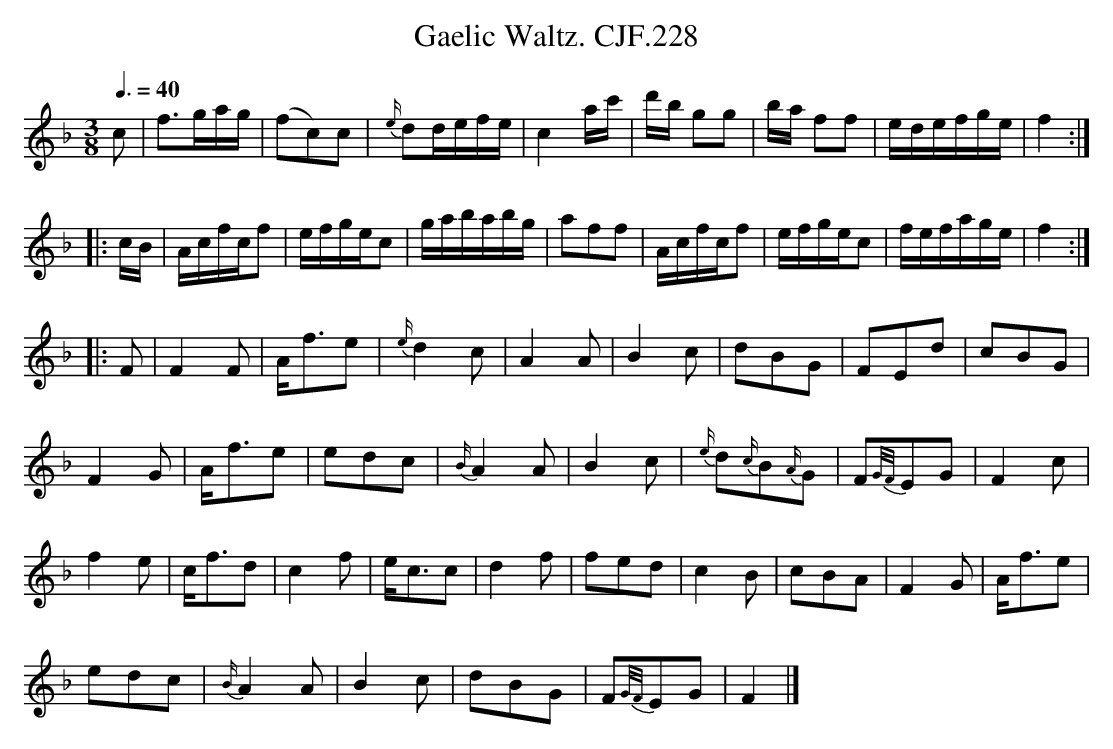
X:1
T:Gaelic Waltz. CJF.228
M:3/8
L:1/16
Q:3/8=40
K:F
c2|f3gag|(f2c2)c2|{e/}d2defe|c4ac'|\
d'b g2g2|ba f2f2|edefge|f4:|
|:cB|Acfcf2|efgec2|gababg|a2f2f2|\
Acfcf2|efgec2|fefage|f4:|
|:F2|F4F2|Af3e2|{e/}d4c2|A4A2|\
B4c2|d2B2G2|F2E2d2|c2B2G2|
F4G2|Af3e2|e2d2c2|{B/}A4A2|B4c2|\
{e/}d2{c/}B2{A/}G2|F2{G/F/}E2G2|F4c2|
f4e2|cf3d2|c4f2|ec3c2|d4f2|f2e2d2|\
c4B2|c2B2A2|F4G2|Af3e2|
e2d2c2|{B/}A4A2|B4c2|\
d2B2G2|F2{G/F/}E2G2|F4|]
